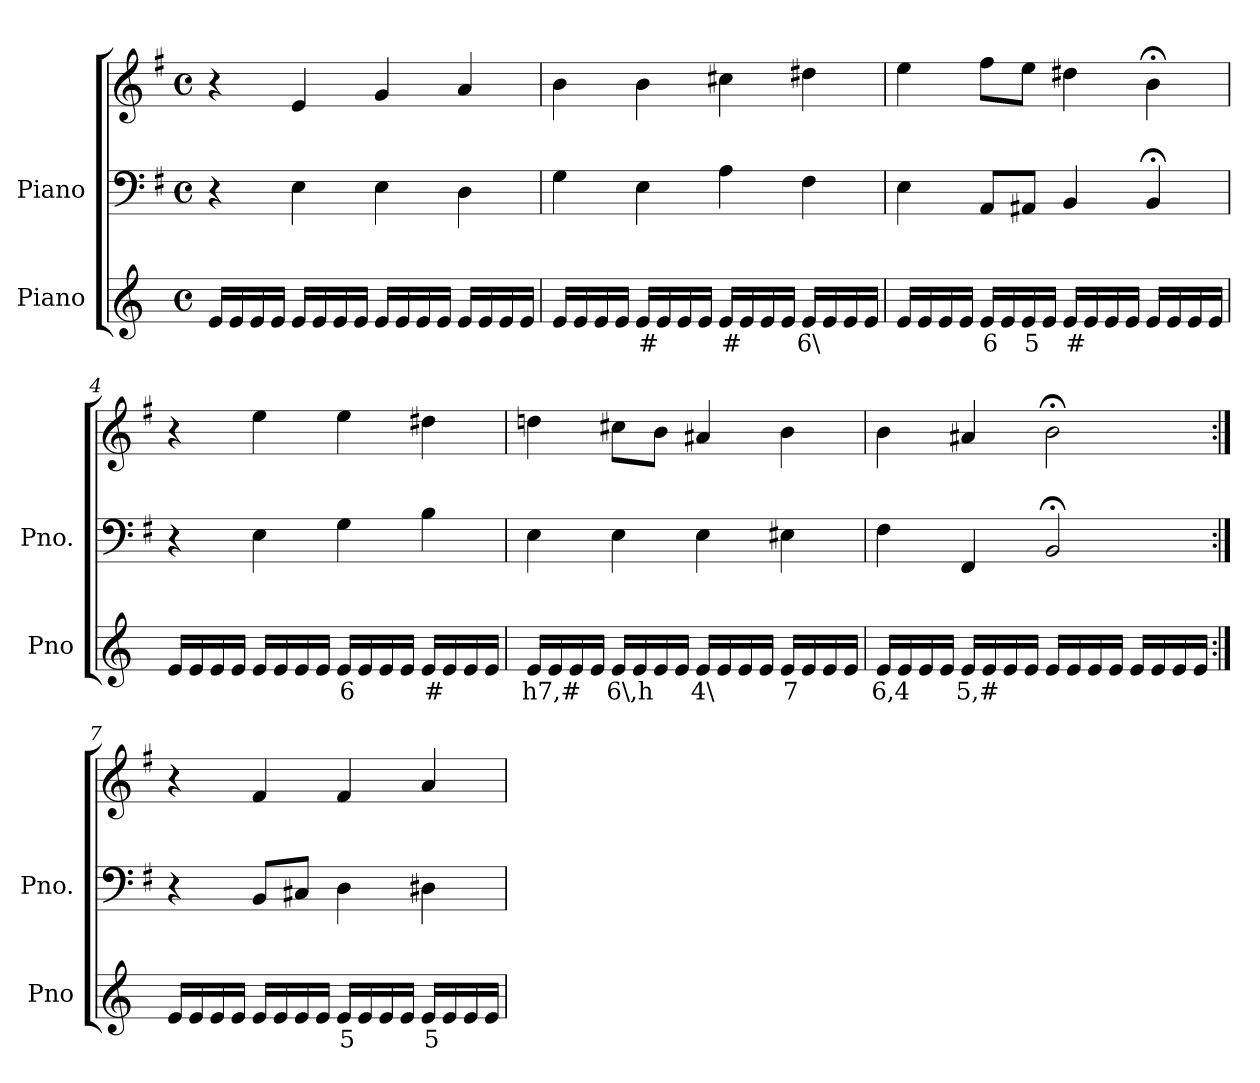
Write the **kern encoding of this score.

**kern	**text	**kern	**kern
*part2	*part2	*part1	*part1
*staff3	*staff3	*staff2	*staff1
*I"Piano	*	*I"Piano	*
*I'Pno	*	*I'Pno.	*
*clefG2	*	*clefF4	*clefG2
*k[]	*	*k[f#]	*k[f#]
*M4/4	*	*M4/4	*M4/4
*met(c)	*	*met(c)	*met(c)
=1	=1	=1	=1
16e/LL	.	4r	4r
16e/	.	.	.
16e/	.	.	.
16e/JJ	.	.	.
16e/LL	.	4E\	4e/
16e/	.	.	.
16e/	.	.	.
16e/JJ	.	.	.
16e/LL	.	4E\	4g/
16e/	.	.	.
16e/	.	.	.
16e/JJ	.	.	.
16e/LL	.	4D\	4a/
16e/	.	.	.
16e/	.	.	.
16e/JJ	.	.	.
=2	=2	=2	=2
16e/LL	.	4G\	4b\
16e/	.	.	.
16e/	.	.	.
16e/JJ	.	.	.
!	!LO:LY:b	!	!
16e/LL	#	4E\	4b\
16e/	.	.	.
16e/	.	.	.
16e/JJ	.	.	.
!	!LO:LY:b	!	!
16e/LL	#	4A\	4cc#X\
16e/	.	.	.
16e/	.	.	.
16e/JJ	.	.	.
!	!LO:LY:b	!	!
16e/LL	6\	4F#\	4dd#X\
16e/	.	.	.
16e/	.	.	.
16e/JJ	.	.	.
=3	=3	=3	=3
16e/LL	.	4E\	4ee\
16e/	.	.	.
16e/	.	.	.
16e/JJ	.	.	.
!	!LO:LY:b	!	!
16e/LL	6	8AA/L	8ff#\L
16e/	.	.	.
!	!LO:LY:b	!	!
16e/	5	8AA#X/J	8ee\J
16e/JJ	.	.	.
!	!LO:LY:b	!	!
16e/LL	#	4BB/	4dd#X\
16e/	.	.	.
16e/	.	.	.
16e/JJ	.	.	.
16e/LL	.	4BB;</	4b;<\
16e/	.	.	.
16e/	.	.	.
16e/JJ	.	.	.
=4	=4	=4	=4
16e/LL	.	4r	4r
16e/	.	.	.
16e/	.	.	.
16e/JJ	.	.	.
16e/LL	.	4E\	4ee\
16e/	.	.	.
16e/	.	.	.
16e/JJ	.	.	.
!	!LO:LY:b	!	!
16e/LL	6	4G\	4ee\
16e/	.	.	.
16e/	.	.	.
16e/JJ	.	.	.
!	!LO:LY:b	!	!
16e/LL	#	4B\	4dd#X\
16e/	.	.	.
16e/	.	.	.
16e/JJ	.	.	.
=5	=5	=5	=5
!	!LO:LY:b	!	!
16e/LL	h7,#	4E\	4ddn\
16e/	.	.	.
16e/	.	.	.
16e/JJ	.	.	.
!	!LO:LY:b	!	!
16e/LL	6\,h	4E\	8cc#X\L
16e/	.	.	.
16e/	.	.	8b\J
16e/JJ	.	.	.
!	!LO:LY:b	!	!
16e/LL	4\	4E\	4a#X/
16e/	.	.	.
16e/	.	.	.
16e/JJ	.	.	.
!	!LO:LY:b	!	!
16e/LL	7	4E#X\	4b\
16e/	.	.	.
16e/	.	.	.
16e/JJ	.	.	.
=6	=6	=6	=6
!	!LO:LY:b	!	!
16e/LL	6,4	4F#\	4b\
16e/	.	.	.
16e/	.	.	.
16e/JJ	.	.	.
!	!LO:LY:b	!	!
16e/LL	5,#	4FF#/	4a#X/
16e/	.	.	.
16e/	.	.	.
16e/JJ	.	.	.
16e/LL	.	2BB;</	2b;<\
16e/	.	.	.
16e/	.	.	.
16e/JJ	.	.	.
16e/LL	.	.	.
16e/	.	.	.
16e/	.	.	.
16e/JJ	.	.	.
=7:|!	=7:|!	=7:|!	=7:|!
16e/LL	.	4r	4r
16e/	.	.	.
16e/	.	.	.
16e/JJ	.	.	.
16e/LL	.	8BB/L	4f#/
16e/	.	.	.
16e/	.	8C#X/J	.
16e/JJ	.	.	.
!	!LO:LY:b	!	!
16e/LL	5	4D\	4f#/
16e/	.	.	.
16e/	.	.	.
16e/JJ	.	.	.
!	!LO:LY:b	!	!
16e/LL	5	4D#X\	4a/
16e/	.	.	.
16e/	.	.	.
16e/JJ	.	.	.
=	=	=	=
*-	*-	*-	*-
